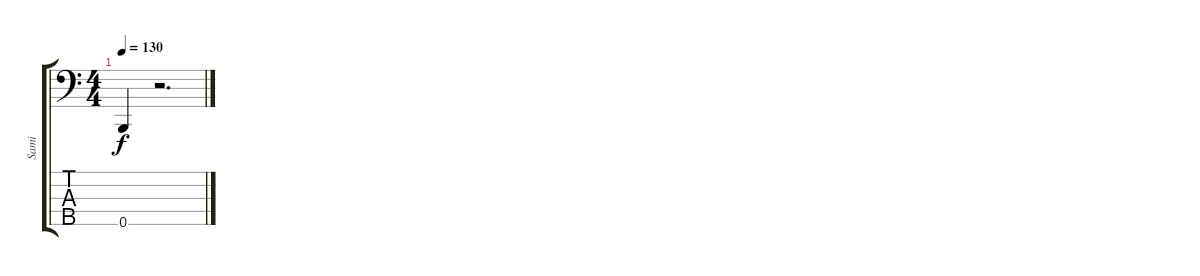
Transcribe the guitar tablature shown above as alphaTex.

\track ("Sami" "Sami") {instrument electricbassfinger}
\staff {score tabs}
\tuning (G2 D2 A1 E1 B0) {hide}
\ts (4 4)
\tempo 130
\clef f4
\ks c
0.5.4{dy f} r.2{d}
